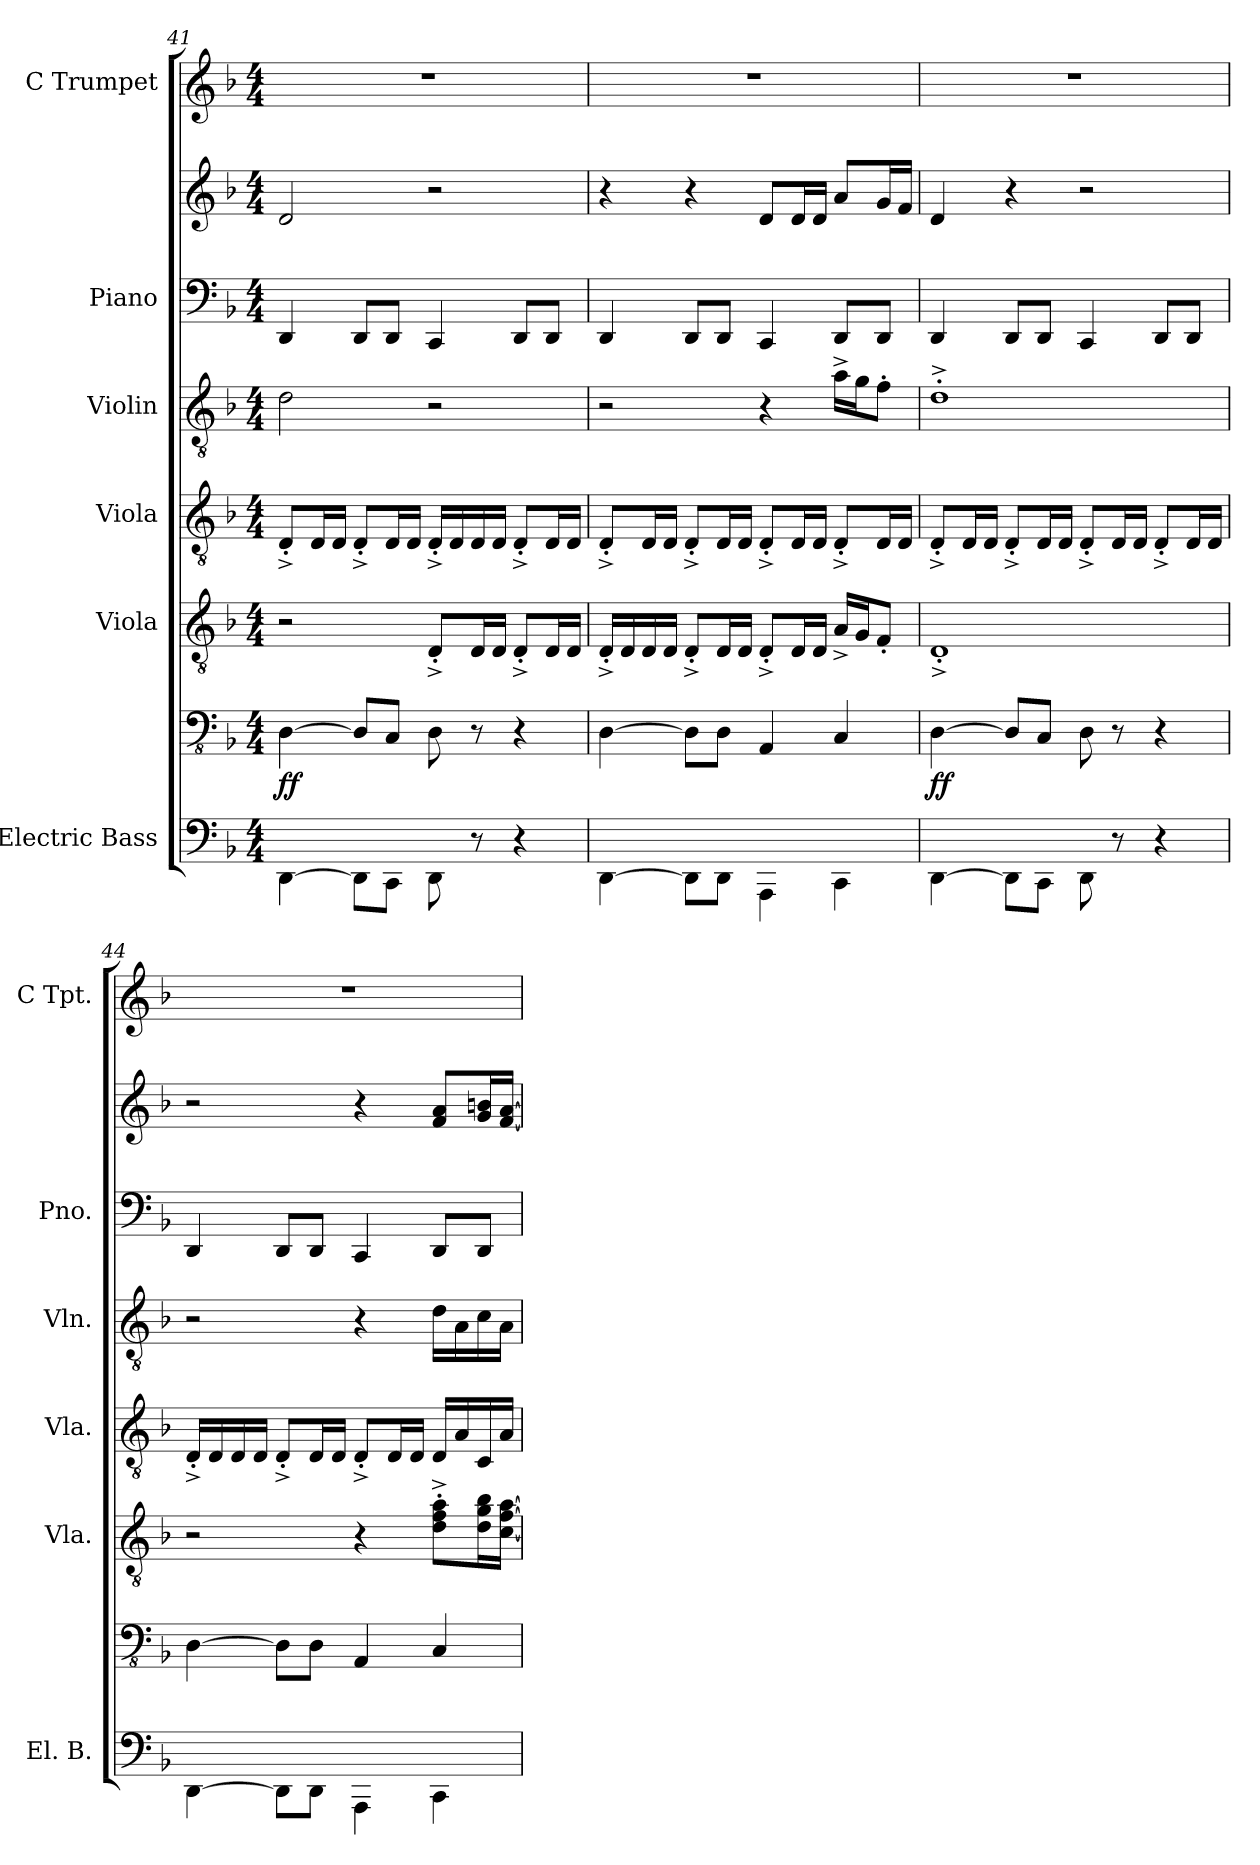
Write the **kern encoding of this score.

**kern	**kern	**dynam	**kern	**kern	**kern	**kern	**kern	**kern
*part6	*part6	*part6	*part5	*part4	*part3	*part2	*part2	*part1
*staff8	*staff7	*staff7/8	*staff6	*staff5	*staff4	*staff3	*staff2	*staff1
*I"Electric Bass	*	*	*I"Viola	*I"Viola	*I"Violin	*I"Piano	*	*I"C Trumpet
*I'El. B.	*	*	*I'Vla.	*I'Vla.	*I'Vln.	*I'Pno.	*	*I'C Tpt.
*	*clefFv4	*	*clefGv2	*clefGv2	*clefGv2	*clefF4	*clefG2	*clefG2
*k[b-]	*k[b-]	*	*k[b-]	*k[b-]	*k[b-]	*k[b-]	*k[b-]	*k[b-]
*M4/4	*M4/4	*	*M4/4	*M4/4	*M4/4	*M4/4	*M4/4	*M4/4
=41	=41	=41	=41	=41	=41	=41	=41	=41
!	!	!LO:DY:b	!	!	!	!	!	!
[4DD\	[4DD\	ff	2r	8D'^/L	2d\	4DD/	2d/	1r
.	.	.	.	16D/L	.	.	.	.
.	.	.	.	16D/JJ	.	.	.	.
8DD\L]	8DD/L]	.	.	8D'^/L	.	8DD/L	.	.
8CC\J	8CC/J	.	.	16D/L	.	8DD/J	.	.
.	.	.	.	16D/JJ	.	.	.	.
8DD\	8DD\	.	8D'^/L	16D'^/LL	2r	4CC/	2r	.
.	.	.	.	16D/	.	.	.	.
8r	8r	.	16D/L	16D/	.	.	.	.
.	.	.	16D/JJ	16D/JJ	.	.	.	.
4r	4r	.	8D'^/L	8D'^/L	.	8DD/L	.	.
.	.	.	16D/L	16D/L	.	8DD/J	.	.
.	.	.	16D/JJ	16D/JJ	.	.	.	.
!!LO:PB:g=z
=42	=42	=42	=42	=42	=42	=42	=42	=42
[4DD\	[4DD\	.	16D'^/LL	8D'^/L	2r	4DD/	4r	1r
.	.	.	16D/	.	.	.	.	.
.	.	.	16D/	16D/L	.	.	.	.
.	.	.	16D/JJ	16D/JJ	.	.	.	.
8DD\L]	8DD\L]	.	8D'^/L	8D'^/L	.	8DD/L	4r	.
8DD\J	8DD\J	.	16D/L	16D/L	.	8DD/J	.	.
.	.	.	16D/JJ	16D/JJ	.	.	.	.
4AAA\	4AAA/	.	8D'^/L	8D'^/L	4r	4CC/	8d/L	.
.	.	.	16D/L	16D/L	.	.	16d/L	.
.	.	.	16D/JJ	16D/JJ	.	.	16d/JJ	.
4CC\	4CC/	.	16A^/LL	8D'^/L	16a^\LL	8DD/L	8a/L	.
.	.	.	16G/J	.	16g\J	.	.	.
.	.	.	8F'/J	16D/L	8f'\J	8DD/J	16g/L	.
.	.	.	.	16D/JJ	.	.	16f/JJ	.
=43	=43	=43	=43	=43	=43	=43	=43	=43
!	!	!LO:DY:b	!	!	!	!	!	!
[4DD\	[4DD\	ff	1D^'	8D'^/L	1d^'	4DD/	4d/	1r
.	.	.	.	16D/L	.	.	.	.
.	.	.	.	16D/JJ	.	.	.	.
8DD\L]	8DD/L]	.	.	8D'^/L	.	8DD/L	4r	.
8CC\J	8CC/J	.	.	16D/L	.	8DD/J	.	.
.	.	.	.	16D/JJ	.	.	.	.
8DD\	8DD\	.	.	8D'^/L	.	4CC/	2r	.
8r	8r	.	.	16D/L	.	.	.	.
.	.	.	.	16D/JJ	.	.	.	.
4r	4r	.	.	8D'^/L	.	8DD/L	.	.
.	.	.	.	16D/L	.	8DD/J	.	.
.	.	.	.	16D/JJ	.	.	.	.
=44	=44	=44	=44	=44	=44	=44	=44	=44
[4DD\	[4DD\	.	2r	16D'^/LL	2r	4DD/	2r	1r
.	.	.	.	16D/	.	.	.	.
.	.	.	.	16D/	.	.	.	.
.	.	.	.	16D/JJ	.	.	.	.
8DD\L]	8DD\L]	.	.	8D'^/L	.	8DD/L	.	.
8DD\J	8DD\J	.	.	16D/L	.	8DD/J	.	.
.	.	.	.	16D/JJ	.	.	.	.
4AAA\	4AAA/	.	4r	8D'^/L	4r	4CC/	4r	.
.	.	.	.	16D/L	.	.	.	.
.	.	.	.	16D/JJ	.	.	.	.
4CC\	4CC/	.	8d\^' 8f\^' 8a\^'L	16D/LL	16d\LL	8DD/L	8f/ 8a/L	.
.	.	.	.	16A/	16A\	.	.	.
.	.	.	16d\ 16g\ 16b-\L	16C/	16c\	8DD/J	16g/ 16bn/L	.
.	.	.	[16c\ [16f\ [16a\JJ	16A/JJ	16A\JJ	.	[16f/ [16a/JJ	.
=	=	=	=	=	=	=	=	=
*-	*-	*-	*-	*-	*-	*-	*-	*-
